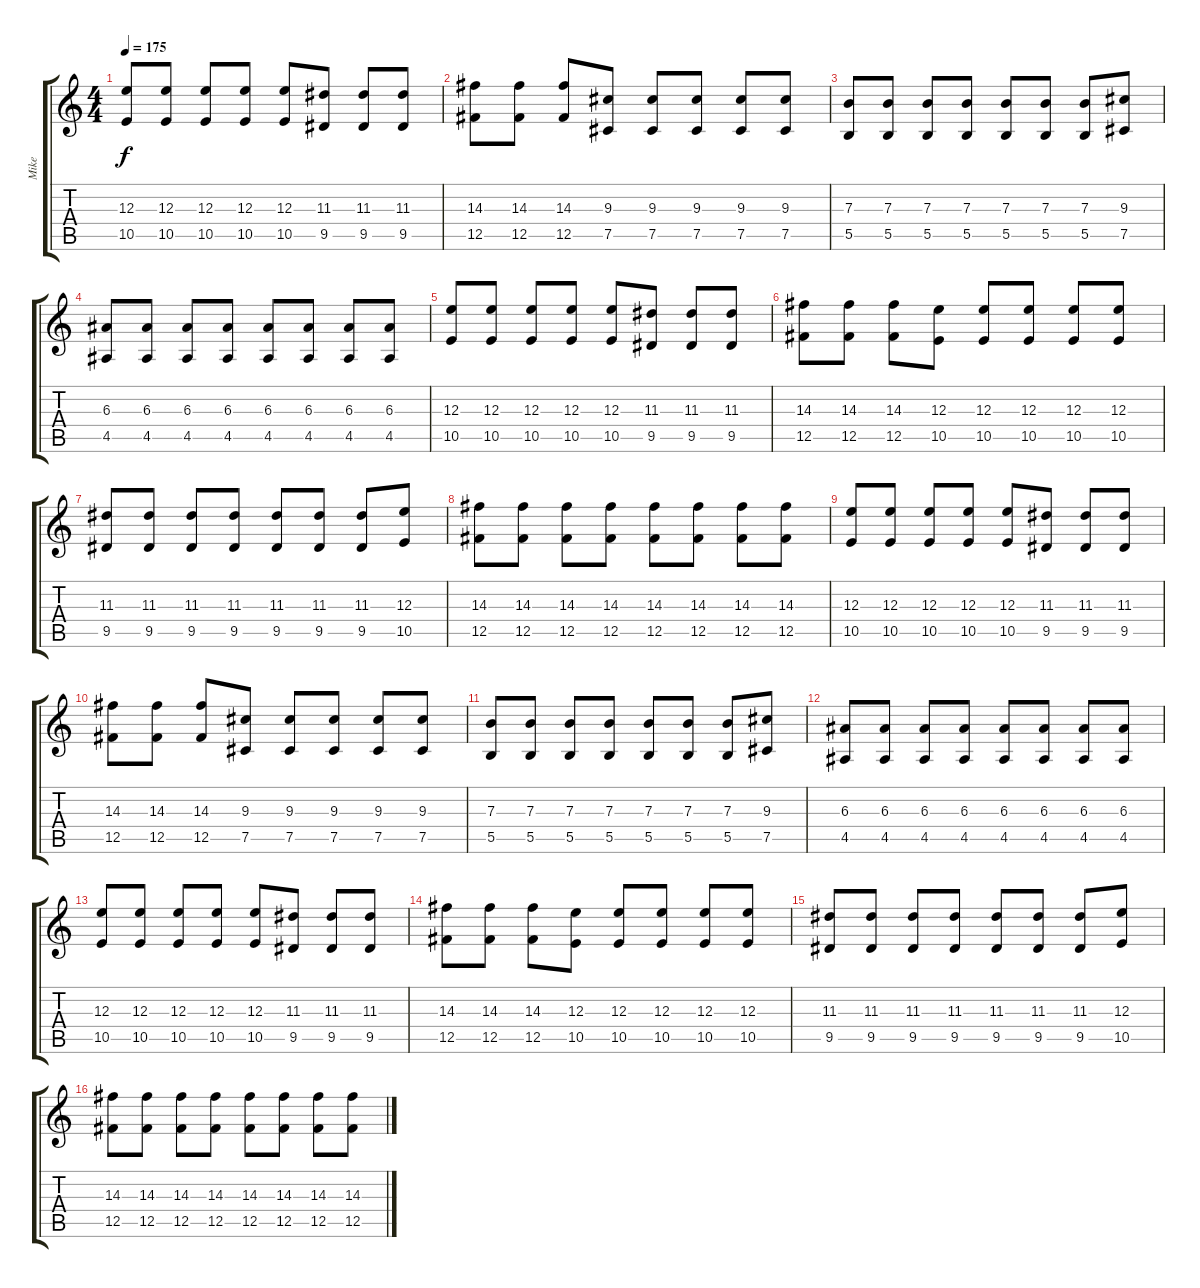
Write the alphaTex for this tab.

\track ("Mike" "Mike") {instrument distortionguitar}
\staff {score tabs}
\tuning (Db4 Ab3 E3 B2 Gb2 B1) {hide}
\ts (4 4)
\tempo 175
\clef g2
\ks c
(12.3 10.5).8{dy f instrument distortionguitar} (12.3 10.5).8 (12.3 10.5).8 (12.3 10.5).8 (12.3 10.5).8 (11.3 9.5).8 (11.3 9.5).8 (11.3 9.5).8 |
(14.3 12.5).8 (14.3 12.5).8 (14.3 12.5).8 (9.3 7.5).8 (9.3 7.5).8 (9.3 7.5).8 (9.3 7.5).8 (9.3 7.5).8 |
(7.3 5.5).8 (7.3 5.5).8 (7.3 5.5).8 (7.3 5.5).8 (7.3 5.5).8 (7.3 5.5).8 (7.3 5.5).8 (9.3 7.5).8 |
(6.3 4.5).8 (6.3 4.5).8 (6.3 4.5).8 (6.3 4.5).8 (6.3 4.5).8 (6.3 4.5).8 (6.3 4.5).8 (6.3 4.5).8 |
(12.3 10.5).8 (12.3 10.5).8 (12.3 10.5).8 (12.3 10.5).8 (12.3 10.5).8 (11.3 9.5).8 (11.3 9.5).8 (11.3 9.5).8 |
(14.3 12.5).8 (14.3 12.5).8 (14.3 12.5).8 (12.3 10.5).8 (12.3 10.5).8 (12.3 10.5).8 (12.3 10.5).8 (12.3 10.5).8 |
(11.3 9.5).8 (11.3 9.5).8 (11.3 9.5).8 (11.3 9.5).8 (11.3 9.5).8 (11.3 9.5).8 (11.3 9.5).8 (12.3 10.5).8 |
(14.3 12.5).8 (14.3 12.5).8 (14.3 12.5).8 (14.3 12.5).8 (14.3 12.5).8 (14.3 12.5).8 (14.3 12.5).8 (14.3 12.5).8 |
(12.3 10.5).8 (12.3 10.5).8 (12.3 10.5).8 (12.3 10.5).8 (12.3 10.5).8 (11.3 9.5).8 (11.3 9.5).8 (11.3 9.5).8 |
(14.3 12.5).8 (14.3 12.5).8 (14.3 12.5).8 (9.3 7.5).8 (9.3 7.5).8 (9.3 7.5).8 (9.3 7.5).8 (9.3 7.5).8 |
(7.3 5.5).8 (7.3 5.5).8 (7.3 5.5).8 (7.3 5.5).8 (7.3 5.5).8 (7.3 5.5).8 (7.3 5.5).8 (9.3 7.5).8 |
(6.3 4.5).8 (6.3 4.5).8 (6.3 4.5).8 (6.3 4.5).8 (6.3 4.5).8 (6.3 4.5).8 (6.3 4.5).8 (6.3 4.5).8 |
(12.3 10.5).8 (12.3 10.5).8 (12.3 10.5).8 (12.3 10.5).8 (12.3 10.5).8 (11.3 9.5).8 (11.3 9.5).8 (11.3 9.5).8 |
(14.3 12.5).8 (14.3 12.5).8 (14.3 12.5).8 (12.3 10.5).8 (12.3 10.5).8 (12.3 10.5).8 (12.3 10.5).8 (12.3 10.5).8 |
(11.3 9.5).8 (11.3 9.5).8 (11.3 9.5).8 (11.3 9.5).8 (11.3 9.5).8 (11.3 9.5).8 (11.3 9.5).8 (12.3 10.5).8 |
(14.3 12.5).8 (14.3 12.5).8 (14.3 12.5).8 (14.3 12.5).8 (14.3 12.5).8 (14.3 12.5).8 (14.3 12.5).8 (14.3 12.5).8
